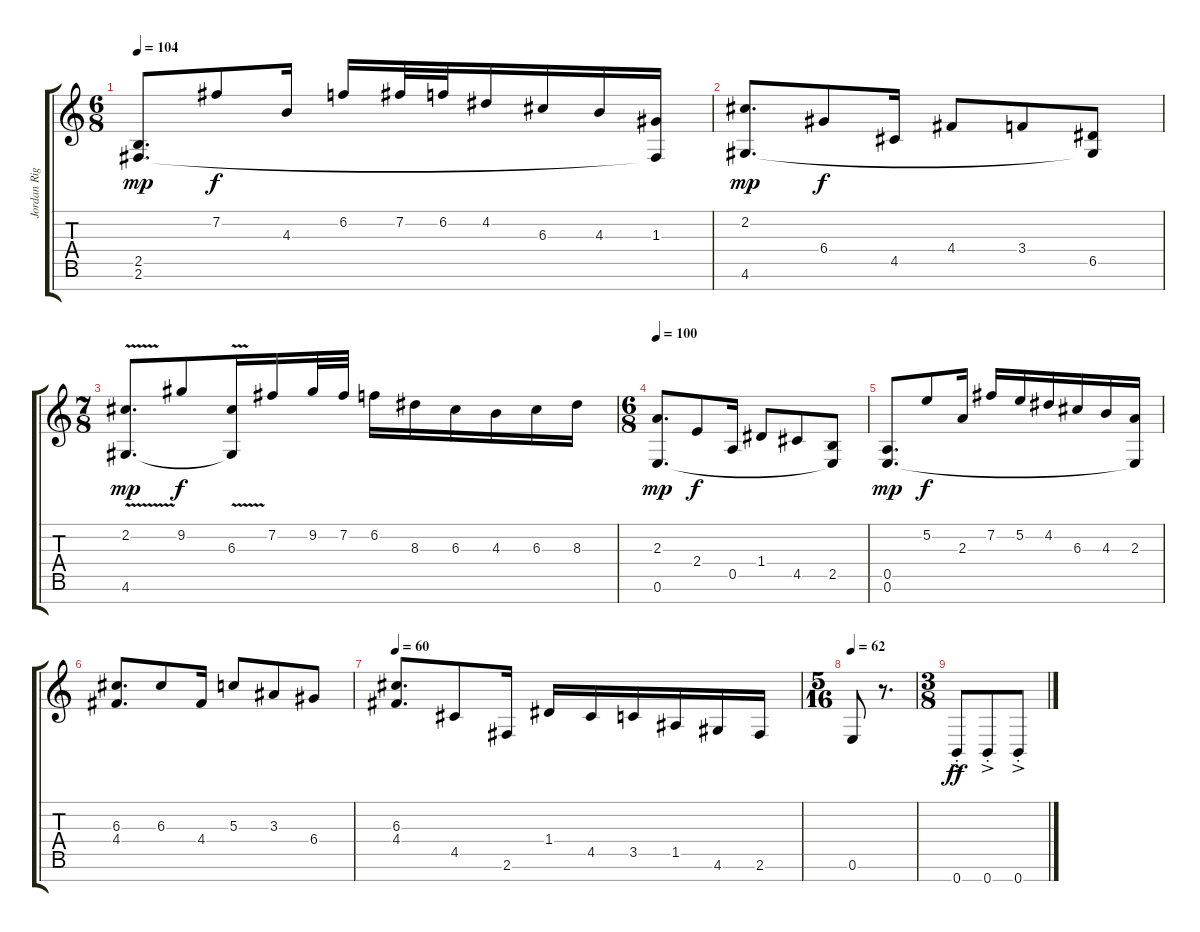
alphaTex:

\track ("Jordan Right Hand Overdubs and Effects" "Jordan Rig") {instrument violin}
\staff {score tabs}
\tuning (E5 B4 G4 D4 A3 E3 B2) {hide}
\ts (6 8)
\tempo 104
\clef g2
\ks c
(2.5 2.6).8{d dy mp} 7.2.8{dy f} 4.3.16 6.2.16 7.2.32 6.2.32 4.2.16 6.3.16 4.3.16 (1.3 2.6{t}).16 |
(2.2 4.6).8{d dy mp} 6.4.8{dy f} 4.5.16 4.4.8 3.4.8 (6.5 4.6{t}).8 |
\ts (7 8)
(2.2{v} 4.6{v}).8{d dy mp} 9.2.8{dy f} (6.3 4.6{t}).16 7.2.16 9.2.32 7.2.32 6.2.16 8.3.16 6.3.16 4.3.16 6.3.16 8.3.16 |
\ts (6 8)
\tempo 100
(2.3 0.6).8{d dy mp} 2.4.8{dy f} 0.5.16 1.4.8 4.5.8 (2.5 0.6{t}).8 |
(0.5 0.6).8{d dy mp} 5.2.8{dy f} 2.3.16 7.2.16 5.2.16 4.2.16 6.3.16 4.3.16 (2.3 0.6{t}).16 |
(6.3 4.4).8{d} 6.3.8 4.4.16 5.3.8 3.3.8 6.4.8 |
\tempo 60
(6.3 4.4).8{d} 4.5.8 2.6.16 1.4.16 4.5.16 3.5.16 1.5.16 4.6.16 2.6.16 |
\ts (5 16)
\tempo 62
0.6.8 r.8{d} |
\ts (3 8)
0.7{ac st}.8{dy ff} 0.7{ac st}.8 0.7{ac st}.8
